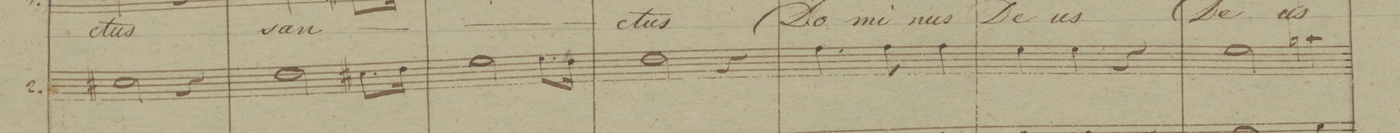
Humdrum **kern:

**kern	**text	**dynam
*I"2.	*	*
*clefC3	*	*
*k[b-]	*	*
*M3/4	*	*
2d#X\	.	.
4r	.	.
=9	=9	=9
2e\	.	.
8.d#X\L	.	.
16e\Jk	.	.
=10	=10	=10
2f\	.	.
8.f\L	.	.
16e\Jk	.	.
=11	=11	=11
2e\	.	.
4r	.	.
=12	=12	=12
4.g\	.	.
8g\	.	.
4g\	.	.
=13	=13	=13
4f\	.	.
4f\	.	.
4r	.	.
=14	=14	=14
2f\	.	.
4bn\	.	.
=15	=15	=15
*-	*-	*-
